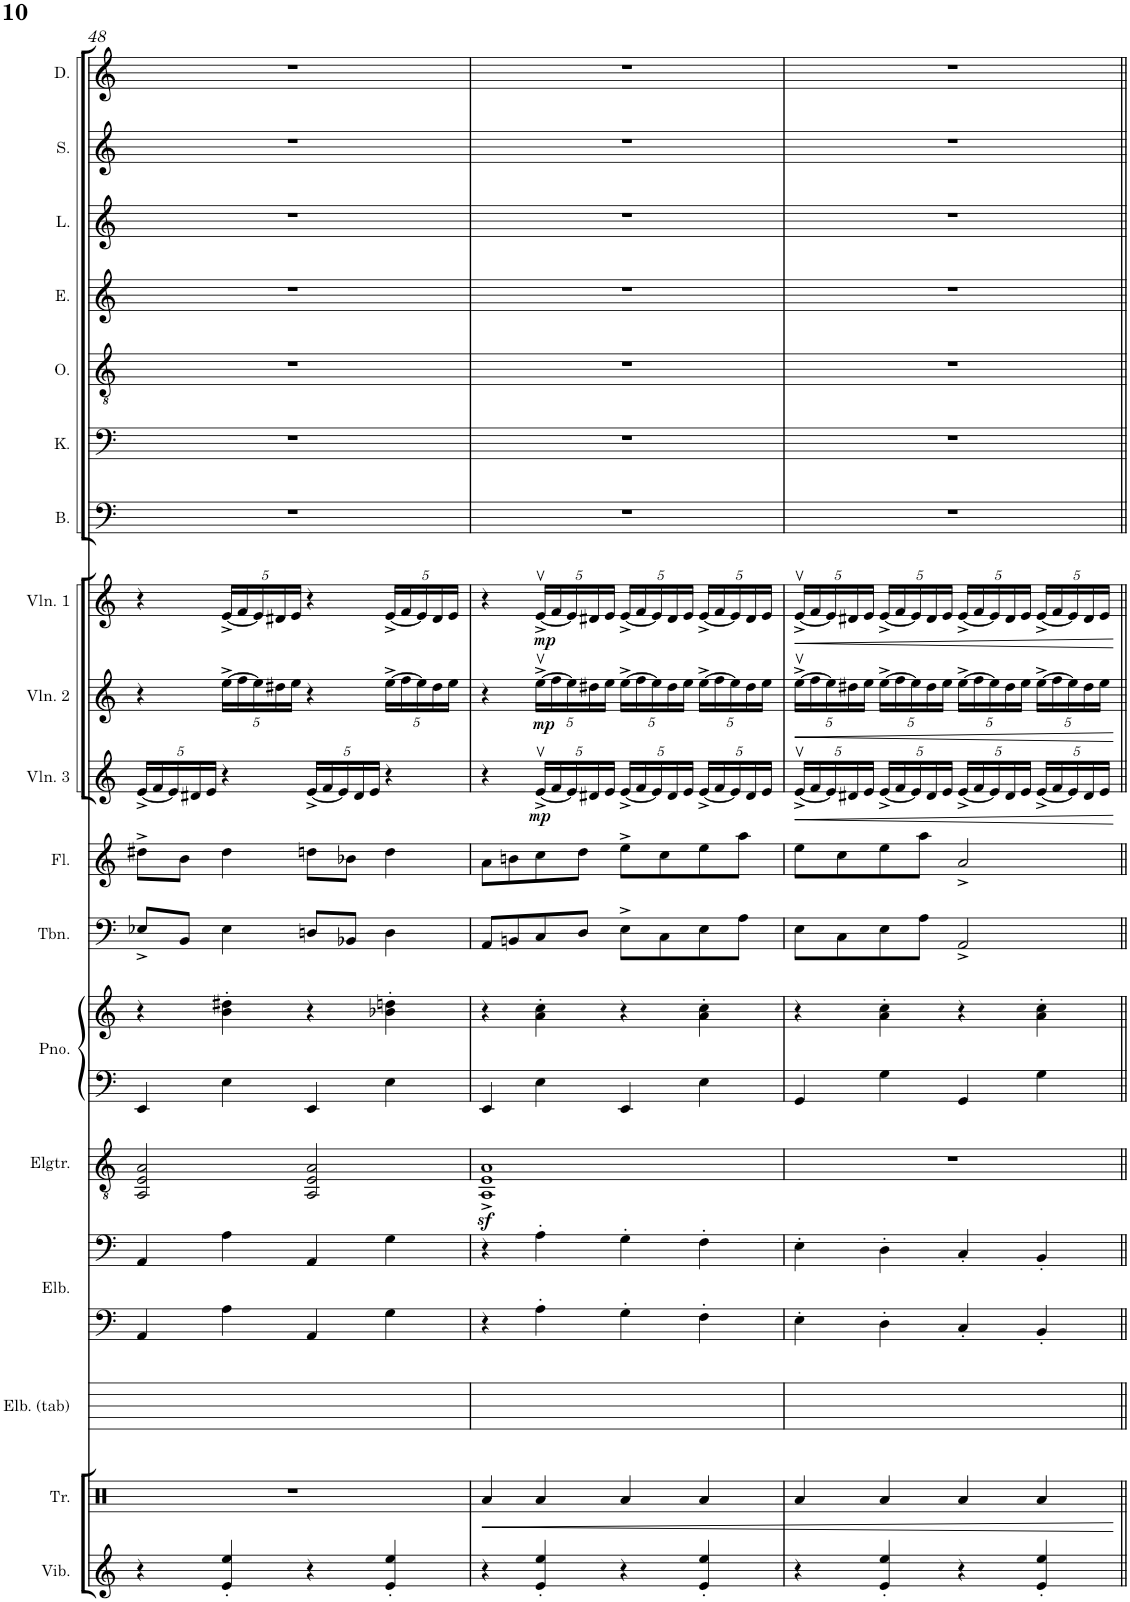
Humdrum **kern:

**kern	**kern	**kern	**kern	**kern	**kern	**kern	**kern	**kern	**dynam	**kern	**dynam	**kern	**dynam
*part9	*part8	*part8	*part7	*part6	*part6	*part5	*part4	*part3	*part3	*part2	*part2	*part1	*part1
*staff11	*staff10	*staff9	*staff8	*staff7	*staff6	*staff5	*staff4	*staff3	*staff3	*staff2	*staff2	*staff1	*staff1
*I"Vibrafon	*I"Elbas	*	*I"Elgitarr	*I"Piano	*	*I"Trombon	*I"Tvärflöjt	*I"Violin 3	*	*I"Violin 2	*	*I"Violin 1	*
*I'Vib.	*I'Elb.	*	*I'Elgtr.	*I'Pno.	*	*I'Tbn.	*	*I'Vln. 3	*	*I'Vln. 2	*	*I'Vln. 1	*
!!LO:PB:g=z
*clefG2	*clefF4	*clefF4	*clefGv2	*clefF4	*clefG2	*clefF4	*clefG2	*clefG2	*	*clefG2	*	*clefG2	*
*	*Trd7c12	*Trd7c12	*	*	*	*	*	*	*	*	*	*	*
*k[]	*k[]	*	*k[]	*k[]	*k[]	*k[]	*k[]	*k[]	*	*k[]	*	*k[]	*
*M4/4	*M4/4	*M4/4	*M4/4	*M4/4	*M4/4	*M4/4	*M4/4	*M4/4	*	*M4/4	*	*M4/4	*
*	*	*	*	*	*	*	*	*Xbrackettup	*	*	*	*	*
=48	=48	=48	=48	=48	=48	=48	=48	=48	=48	=48	=48	=48	=48
4r	4AA/	4AA/	2AA/ 2E/ 2A/	4EE/	4r	8E-X^/L	8dd#X^\L	[20e^/LL	.	4r	.	4r	.
.	.	.	.	.	.	.	.	20f/	.	.	.	.	.
.	.	.	.	.	.	.	.	20e/]	.	.	.	.	.
.	.	.	.	.	.	8BB/J	8b\J	.	.	.	.	.	.
.	.	.	.	.	.	.	.	20d#X/	.	.	.	.	.
.	.	.	.	.	.	.	.	20e/JJ	.	.	.	.	.
*	*	*	*	*	*	*	*	*	*	*Xbrackettup	*	*Xbrackettup	*
4e/' 4ee/'	4A\	4A\	.	4E\	4b\' 4dd#X\'	4E-\	4dd#\	4r	.	[20ee^\LL	.	[20e^/LL	.
.	.	.	.	.	.	.	.	.	.	20ff\	.	20f/	.
.	.	.	.	.	.	.	.	.	.	20ee\]	.	20e/]	.
.	.	.	.	.	.	.	.	.	.	20dd#X\	.	20d#X/	.
.	.	.	.	.	.	.	.	.	.	20ee\JJ	.	20e/JJ	.
4r	4AA/	4AA/	2AA/ 2E/ 2A/	4EE/	4r	8Dn/L	8ddn\L	[20e^/LL	.	4r	.	4r	.
.	.	.	.	.	.	.	.	20f/	.	.	.	.	.
.	.	.	.	.	.	.	.	20e/]	.	.	.	.	.
.	.	.	.	.	.	8BB-X/J	8b-X\J	.	.	.	.	.	.
.	.	.	.	.	.	.	.	20d#/	.	.	.	.	.
.	.	.	.	.	.	.	.	20e/JJ	.	.	.	.	.
4e/' 4ee/'	4G\	4G\	.	4E\	4b-X\' 4ddn\'	4D\	4dd\	4r	.	[20ee^\LL	.	[20e^/LL	.
.	.	.	.	.	.	.	.	.	.	20ff\	.	20f/	.
.	.	.	.	.	.	.	.	.	.	20ee\]	.	20e/]	.
.	.	.	.	.	.	.	.	.	.	20dd#\	.	20d#/	.
.	.	.	.	.	.	.	.	.	.	20ee\JJ	.	20e/JJ	.
=49	=49	=49	=49	=49	=49	=49	=49	=49	=49	=49	=49	=49	=49
4r	4r	4r	1AAz<^ 1Ez<^ 1Az<^	4EE/	4r	8AA/L	8a\L	4r	.	4r	.	4r	.
.	.	.	.	.	.	8BBn/	8bn\	.	.	.	.	.	.
!	!	!	!	!	!	!	!	!	!LO:DY:b	!	!LO:DY:b	!	!LO:DY:b
4e/' 4ee/'	4A'\	4A'\	.	4E\	4a\' 4cc\'	8C/	8cc\	[20ev^/LL	mp	[20eev^\LL	mp	[20ev^/LL	mp
.	.	.	.	.	.	.	.	20f/	.	20ff\	.	20f/	.
.	.	.	.	.	.	.	.	20e/]	.	20ee\]	.	20e/]	.
.	.	.	.	.	.	8D/J	8dd\J	.	.	.	.	.	.
.	.	.	.	.	.	.	.	20d#X/	.	20dd#X\	.	20d#X/	.
.	.	.	.	.	.	.	.	20e/JJ	.	20ee\JJ	.	20e/JJ	.
4r	4G'\	4G'\	.	4EE/	4r	8E^\L	8ee^\L	[20e^/LL	.	[20ee^\LL	.	[20e^/LL	.
.	.	.	.	.	.	.	.	20f/	.	20ff\	.	20f/	.
.	.	.	.	.	.	.	.	20e/]	.	20ee\]	.	20e/]	.
.	.	.	.	.	.	8C\	8cc\	.	.	.	.	.	.
.	.	.	.	.	.	.	.	20d#/	.	20dd#\	.	20d#/	.
.	.	.	.	.	.	.	.	20e/JJ	.	20ee\JJ	.	20e/JJ	.
4e/' 4ee/'	4F'\	4F'\	.	4E\	4a\' 4cc\'	8E\	8ee\	[20e^/LL	.	[20ee^\LL	.	[20e^/LL	.
.	.	.	.	.	.	.	.	20f/	.	20ff\	.	20f/	.
.	.	.	.	.	.	.	.	20e/]	.	20ee\]	.	20e/]	.
.	.	.	.	.	.	8A\J	8aa\J	.	.	.	.	.	.
.	.	.	.	.	.	.	.	20d#/	.	20dd#\	.	20d#/	.
.	.	.	.	.	.	.	.	20e/JJ	.	20ee\JJ	.	20e/JJ	.
=50	=50	=50	=50	=50	=50	=50	=50	=50	=50	=50	=50	=50	=50
!	!	!	!	!	!	!	!	!	!LO:HP:b	!	!LO:HP:b	!	!LO:HP:b
4r	4E'\	4E'\	1r	4GG/	4r	8E\L	8ee\L	[20ev^/LL	<	[20eev^\LL	<	[20ev^/LL	<
.	.	.	.	.	.	.	.	20f/	.	20ff\	.	20f/	.
.	.	.	.	.	.	.	.	20e/]	.	20ee\]	.	20e/]	.
.	.	.	.	.	.	8C\	8cc\	.	.	.	.	.	.
.	.	.	.	.	.	.	.	20d#X/	.	20dd#X\	.	20d#X/	.
.	.	.	.	.	.	.	.	20e/JJ	.	20ee\JJ	.	20e/JJ	.
4e/' 4ee/'	4D'\	4D'\	.	4G\	4a\' 4cc\'	8E\	8ee\	[20e^/LL	.	[20ee^\LL	.	[20e^/LL	.
.	.	.	.	.	.	.	.	20f/	.	20ff\	.	20f/	.
.	.	.	.	.	.	.	.	20e/]	.	20ee\]	.	20e/]	.
.	.	.	.	.	.	8A\J	8aa\J	.	.	.	.	.	.
.	.	.	.	.	.	.	.	20d#/	.	20dd#\	.	20d#/	.
.	.	.	.	.	.	.	.	20e/JJ	.	20ee\JJ	.	20e/JJ	.
4r	4C'/	4C'/	.	4GG/	4r	2AA^/	2a^/	[20e^/LL	.	[20ee^\LL	.	[20e^/LL	.
.	.	.	.	.	.	.	.	20f/	.	20ff\	.	20f/	.
.	.	.	.	.	.	.	.	20e/]	.	20ee\]	.	20e/]	.
.	.	.	.	.	.	.	.	20d#/	.	20dd#\	.	20d#/	.
.	.	.	.	.	.	.	.	20e/JJ	.	20ee\JJ	.	20e/JJ	.
4e/' 4ee/'	4BB'/	4BB'/	.	4G\	4a\' 4cc\'	.	.	[20e^/LL	.	[20ee^\LL	.	[20e^/LL	.
.	.	.	.	.	.	.	.	20f/	.	20ff\	.	20f/	.
.	.	.	.	.	.	.	.	20e/]	.	20ee\]	.	20e/]	.
.	.	.	.	.	.	.	.	20d#/	.	20dd#\	.	20d#/	.
.	.	.	.	.	.	.	.	20e/JJ	.	20ee\JJ	.	20e/JJ	.
.	.	.	.	.	.	.	.	.	[	.	[	.	[
=||	=||	=||	=||	=||	=||	=||	=||	=||	=||	=||	=||	=||	=||
*-	*-	*-	*-	*-	*-	*-	*-	*-	*-	*-	*-	*-	*-
